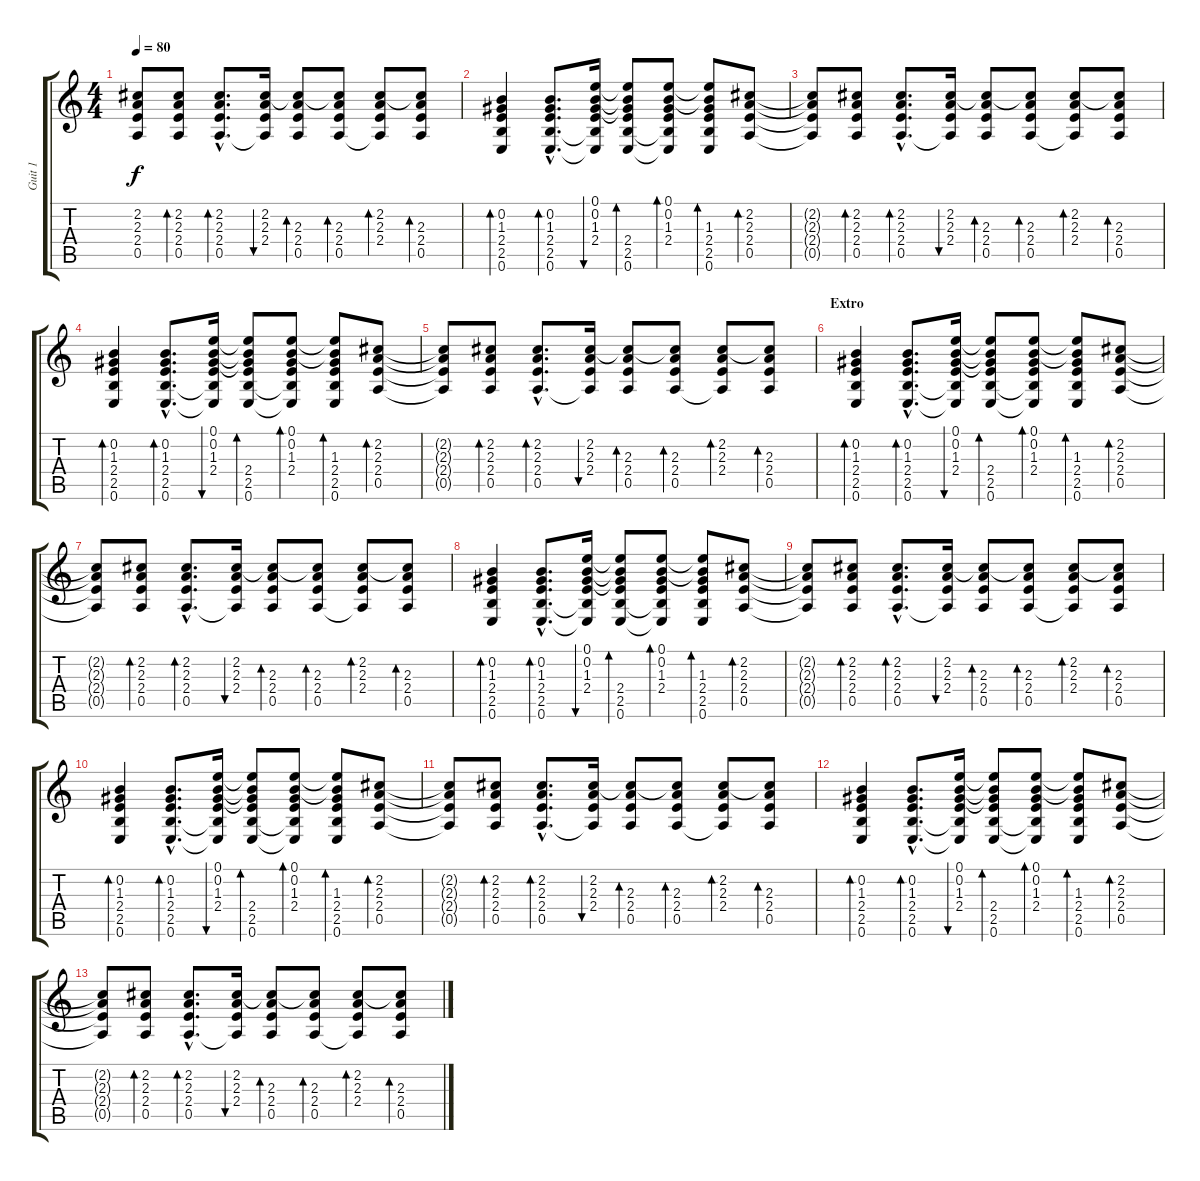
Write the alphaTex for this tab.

\track ("Guit 1" "Guit 1") {instrument acousticguitarsteel}
\staff {score tabs}
\tuning (E4 B3 G3 D3 A2 E2) {hide}
\ts (4 4)
\tempo 80
\clef g2
\ks c
(2.2{t} 2.3{t} 2.4{t} 0.5{t}).8{dy f} (2.2 2.3 2.4 0.5).8{bd 30} (2.2{hac} 2.3{hac} 2.4{hac} 0.5{hac}).8{d bd 30} (2.2 2.3 2.4 0.5{t}).16{bu 30} (2.2{t} 2.3 2.4 0.5).8{bd 30} (2.2{t} 2.3 2.4 0.5).8{bd 30} (2.2 2.3 2.4 0.5{t}).8{bd 30} (2.2{t} 2.3 2.4 0.5).8{bd 30} |
(0.2 1.3 2.4 2.5 0.6).4{bd 30} (0.2{hac} 1.3{hac} 2.4{hac} 2.5{hac} 0.6{hac}).8{d bd 30} (0.1 0.2 1.3 2.4 2.5{t} 0.6{t}).16{bu 30} (0.1{t} 0.2{t} 1.3{t} 2.4 2.5 0.6).8{bd 30} (0.1 0.2 1.3 2.4 2.5{t} 0.6{t}).8{bd 30} (0.1{t} 0.2{t} 1.3 2.4 2.5 0.6).8{bd 30} (2.2 2.3 2.4 0.5).8{bd 30} |
(2.2{t} 2.3{t} 2.4{t} 0.5{t}).8 (2.2 2.3 2.4 0.5).8{bd 30} (2.2{hac} 2.3{hac} 2.4{hac} 0.5{hac}).8{d bd 30} (2.2 2.3 2.4 0.5{t}).16{bu 30} (2.2{t} 2.3 2.4 0.5).8{bd 30} (2.2{t} 2.3 2.4 0.5).8{bd 30} (2.2 2.3 2.4 0.5{t}).8{bd 30} (2.2{t} 2.3 2.4 0.5).8{bd 30} |
(0.2 1.3 2.4 2.5 0.6).4{bd 30} (0.2{hac} 1.3{hac} 2.4{hac} 2.5{hac} 0.6{hac}).8{d bd 30} (0.1 0.2 1.3 2.4 2.5{t} 0.6{t}).16{bu 30} (0.1{t} 0.2{t} 1.3{t} 2.4 2.5 0.6).8{bd 30} (0.1 0.2 1.3 2.4 2.5{t} 0.6{t}).8{bd 30} (0.1{t} 0.2{t} 1.3 2.4 2.5 0.6).8{bd 30} (2.2 2.3 2.4 0.5).8{bd 30} |
(2.2{t} 2.3{t} 2.4{t} 0.5{t}).8 (2.2 2.3 2.4 0.5).8{bd 30} (2.2{hac} 2.3{hac} 2.4{hac} 0.5{hac}).8{d bd 30} (2.2 2.3 2.4 0.5{t}).16{bu 30} (2.2{t} 2.3 2.4 0.5).8{bd 30} (2.2{t} 2.3 2.4 0.5).8{bd 30} (2.2 2.3 2.4 0.5{t}).8{bd 30} (2.2{t} 2.3 2.4 0.5).8{bd 30} |
\section ("" "Extro")
(0.2 1.3 2.4 2.5 0.6).4{bd 30} (0.2{hac} 1.3{hac} 2.4{hac} 2.5{hac} 0.6{hac}).8{d bd 30} (0.1 0.2 1.3 2.4 2.5{t} 0.6{t}).16{bu 30} (0.1{t} 0.2{t} 1.3{t} 2.4 2.5 0.6).8{bd 30} (0.1 0.2 1.3 2.4 2.5{t} 0.6{t}).8{bd 30} (0.1{t} 0.2{t} 1.3 2.4 2.5 0.6).8{bd 30} (2.2 2.3 2.4 0.5).8{bd 30} |
(2.2{t} 2.3{t} 2.4{t} 0.5{t}).8 (2.2 2.3 2.4 0.5).8{bd 30} (2.2{hac} 2.3{hac} 2.4{hac} 0.5{hac}).8{d bd 30} (2.2 2.3 2.4 0.5{t}).16{bu 30} (2.2{t} 2.3 2.4 0.5).8{bd 30} (2.2{t} 2.3 2.4 0.5).8{bd 30} (2.2 2.3 2.4 0.5{t}).8{bd 30} (2.2{t} 2.3 2.4 0.5).8{bd 30} |
(0.2 1.3 2.4 2.5 0.6).4{bd 30} (0.2{hac} 1.3{hac} 2.4{hac} 2.5{hac} 0.6{hac}).8{d bd 30} (0.1 0.2 1.3 2.4 2.5{t} 0.6{t}).16{bu 30} (0.1{t} 0.2{t} 1.3{t} 2.4 2.5 0.6).8{bd 30} (0.1 0.2 1.3 2.4 2.5{t} 0.6{t}).8{bd 30} (0.1{t} 0.2{t} 1.3 2.4 2.5 0.6).8{bd 30} (2.2 2.3 2.4 0.5).8{bd 30} |
(2.2{t} 2.3{t} 2.4{t} 0.5{t}).8 (2.2 2.3 2.4 0.5).8{bd 30} (2.2{hac} 2.3{hac} 2.4{hac} 0.5{hac}).8{d bd 30} (2.2 2.3 2.4 0.5{t}).16{bu 30} (2.2{t} 2.3 2.4 0.5).8{bd 30} (2.2{t} 2.3 2.4 0.5).8{bd 30} (2.2 2.3 2.4 0.5{t}).8{bd 30} (2.2{t} 2.3 2.4 0.5).8{bd 30} |
(0.2 1.3 2.4 2.5 0.6).4{bd 30} (0.2{hac} 1.3{hac} 2.4{hac} 2.5{hac} 0.6{hac}).8{d bd 30} (0.1 0.2 1.3 2.4 2.5{t} 0.6{t}).16{bu 30} (0.1{t} 0.2{t} 1.3{t} 2.4 2.5 0.6).8{bd 30} (0.1 0.2 1.3 2.4 2.5{t} 0.6{t}).8{bd 30} (0.1{t} 0.2{t} 1.3 2.4 2.5 0.6).8{bd 30} (2.2 2.3 2.4 0.5).8{bd 30} |
(2.2{t} 2.3{t} 2.4{t} 0.5{t}).8 (2.2 2.3 2.4 0.5).8{bd 30} (2.2{hac} 2.3{hac} 2.4{hac} 0.5{hac}).8{d bd 30} (2.2 2.3 2.4 0.5{t}).16{bu 30} (2.2{t} 2.3 2.4 0.5).8{bd 30} (2.2{t} 2.3 2.4 0.5).8{bd 30} (2.2 2.3 2.4 0.5{t}).8{bd 30} (2.2{t} 2.3 2.4 0.5).8{bd 30} |
(0.2 1.3 2.4 2.5 0.6).4{bd 30} (0.2{hac} 1.3{hac} 2.4{hac} 2.5{hac} 0.6{hac}).8{d bd 30} (0.1 0.2 1.3 2.4 2.5{t} 0.6{t}).16{bu 30} (0.1{t} 0.2{t} 1.3{t} 2.4 2.5 0.6).8{bd 30} (0.1 0.2 1.3 2.4 2.5{t} 0.6{t}).8{bd 30} (0.1{t} 0.2{t} 1.3 2.4 2.5 0.6).8{bd 30} (2.2 2.3 2.4 0.5).8{bd 30} |
(2.2{t} 2.3{t} 2.4{t} 0.5{t}).8 (2.2 2.3 2.4 0.5).8{bd 30} (2.2{hac} 2.3{hac} 2.4{hac} 0.5{hac}).8{d bd 30} (2.2 2.3 2.4 0.5{t}).16{bu 30} (2.2{t} 2.3 2.4 0.5).8{bd 30} (2.2{t} 2.3 2.4 0.5).8{bd 30} (2.2 2.3 2.4 0.5{t}).8{bd 30} (2.2{t} 2.3 2.4 0.5).8{bd 30}
